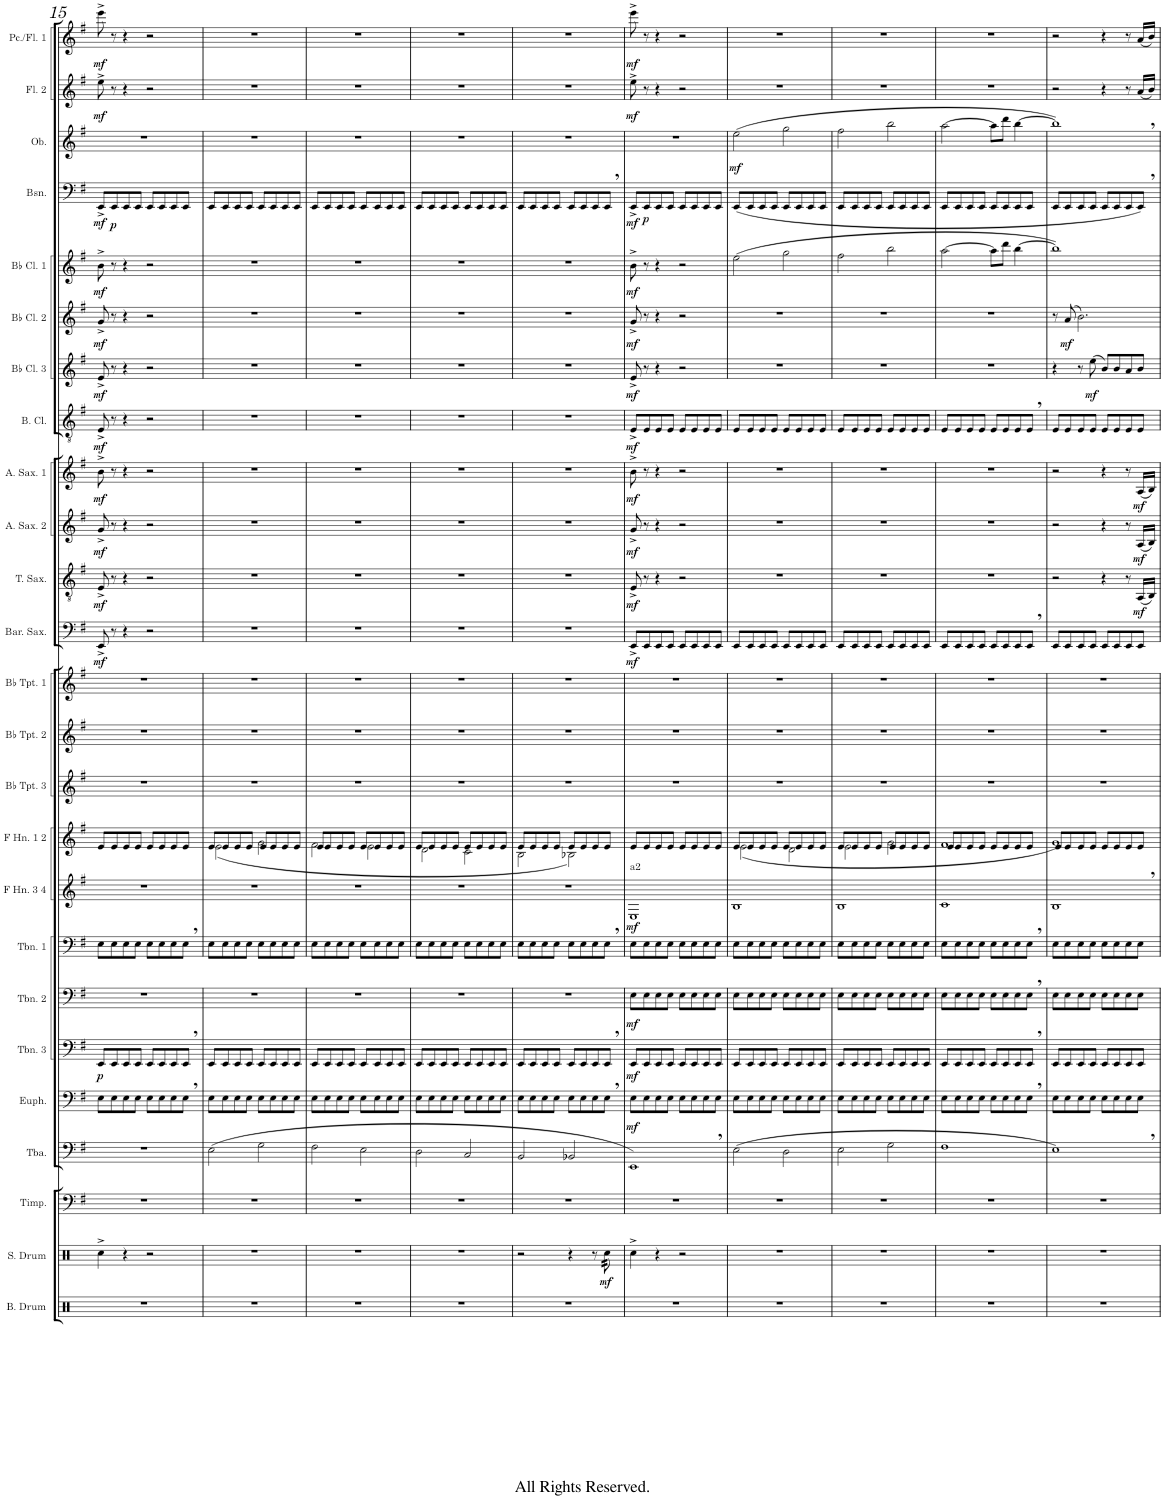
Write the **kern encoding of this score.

**kern	**kern	**dynam	**kern	**kern	**kern	**dynam	**kern	**dynam	**kern	**dynam	**kern	**kern	**dynam	**kern	**kern	**kern	**kern	**kern	**dynam	**kern	**dynam	**kern	**dynam	**kern	**dynam	**kern	**dynam	**kern	**dynam	**kern	**dynam	**kern	**dynam	**kern	**dynam	**kern	**dynam	**kern	**dynam	**kern	**dynam
*part25	*part24	*part24	*part23	*part22	*part21	*part21	*part20	*part20	*part19	*part19	*part18	*part17	*part17	*part16	*part15	*part14	*part13	*part12	*part12	*part11	*part11	*part10	*part10	*part9	*part9	*part8	*part8	*part7	*part7	*part6	*part6	*part5	*part5	*part4	*part4	*part3	*part3	*part2	*part2	*part1	*part1
*staff25	*staff24	*staff24	*staff23	*staff22	*staff21	*staff21	*staff20	*staff20	*staff19	*staff19	*staff18	*staff17	*staff17	*staff16	*staff15	*staff14	*staff13	*staff12	*staff12	*staff11	*staff11	*staff10	*staff10	*staff9	*staff9	*staff8	*staff8	*staff7	*staff7	*staff6	*staff6	*staff5	*staff5	*staff4	*staff4	*staff3	*staff3	*staff2	*staff2	*staff1	*staff1
*I"Concert Bass Drum	*I"Concert Snare Drum	*	*I"Timpani	*I"Tuba	*I"Euphonium	*	*I"Trombone 3	*	*I"Trombone 2	*	*I"Trombone 1	*I"F Horn 3 &amp; 4	*	*I"F Horn 1 &amp; 2	*I"Bb Trumpet 3	*I"Bb Trumpet 2	*I"Bb Trumpet 1	*I"Baritone Saxophone	*	*I"Tenor Saxophone	*	*I"Alto Saxophone 2	*	*I"Alto Saxophone 1	*	*I"Bass Clarinet	*	*I"Bb Clarinet 3	*	*I"Bb Clarinet 2	*	*I"Bb Clarinet 1	*	*I"Bassoon	*	*I"Oboe	*	*I"Flute 2	*	*I"Piccolo/Flute 1	*
*I'B. Drum	*I'S. Drum	*	*I'Timp.	*I'Tba.	*I'Euph.	*	*I'Tbn. 3	*	*I'Tbn. 2	*	*I'Tbn. 1	*I'F Hn. 3 4	*	*I'F Hn. 1 2	*I'Bb Tpt. 3	*I'Bb Tpt. 2	*I'Bb Tpt. 1	*I'Bar. Sax.	*	*I'T. Sax.	*	*I'A. Sax. 2	*	*I'A. Sax. 1	*	*I'B. Cl.	*	*I'Bb Cl. 3	*	*I'Bb Cl. 2	*	*I'Bb Cl. 1	*	*I'Bsn.	*	*I'Ob.	*	*I'Fl. 2	*	*I'Pc./Fl. 1	*
!!LO:PB:g=z
*clefX	*clefX	*	*clefF4	*clefF4	*clefF4	*	*clefF4	*	*clefF4	*	*clefF4	*clefG2	*	*clefG2	*clefG2	*clefG2	*clefG2	*clefF4	*	*clefGv2	*	*clefG2	*	*clefG2	*	*clefGv2	*	*clefG2	*	*clefG2	*	*clefG2	*	*clefF4	*	*clefG2	*	*clefG2	*	*clefG2	*
*	*	*	*	*	*	*	*	*	*	*	*	*ITrd4c7	*	*ITrd4c7	*ITrd1c2	*ITrd1c2	*ITrd1c2	*ITrd12c21	*	*ITrd8c14	*	*ITrd5c9	*	*ITrd5c9	*	*ITrd8c14	*	*ITrd1c2	*	*ITrd1c2	*	*ITrd1c2	*	*	*	*	*	*	*	*	*
*k[]	*k[]	*	*k[f#]	*k[f#]	*k[f#]	*	*k[f#]	*	*k[f#]	*	*k[f#]	*k[f#]	*	*k[f#]	*k[f#]	*k[f#]	*k[f#]	*k[f#]	*	*k[f#]	*	*k[f#]	*	*k[f#]	*	*k[f#]	*	*k[f#]	*	*k[f#]	*	*k[f#]	*	*k[f#]	*	*k[f#]	*	*k[f#]	*	*k[f#]	*
*M4/4	*M4/4	*	*M4/4	*M4/4	*M4/4	*	*M4/4	*	*M4/4	*	*M4/4	*M4/4	*	*M4/4	*M4/4	*M4/4	*M4/4	*M4/4	*	*M4/4	*	*M4/4	*	*M4/4	*	*M4/4	*	*M4/4	*	*M4/4	*	*M4/4	*	*M4/4	*	*M4/4	*	*M4/4	*	*M4/4	*
=15	=15	=15	=15	=15	=15	=15	=15	=15	=15	=15	=15	=15	=15	=15	=15	=15	=15	=15	=15	=15	=15	=15	=15	=15	=15	=15	=15	=15	=15	=15	=15	=15	=15	=15	=15	=15	=15	=15	=15	=15	=15
!	!	!	!	!	!	!	!	!LO:DY:b	!	!	!	!	!	!	!	!	!	!	!LO:DY:b	!	!LO:DY:b	!	!LO:DY:b	!	!LO:DY:b	!	!LO:DY:b	!	!LO:DY:b	!	!LO:DY:b	!	!LO:DY:b	!	!LO:DY:b	!	!	!	!LO:DY:b	!	!LO:DY:b
1r	4Rcc^\	.	1r	1r	8E\L	.	8EE/L	p	1r	.	8E\L	1r	.	8e/L	1r	1r	1r	8EE^/	mf	8E^/	mf	8g^/	mf	8b^\	mf	8E^/	mf	8e^/	mf	8g^/	mf	8b^\	mf	8EE^/L	mf	1r	.	8ee^\	mf	8eee^\	mf
!	!	!	!	!	!	!	!	!	!	!	!	!	!	!	!	!	!	!	!	!	!	!	!	!	!	!	!	!	!	!	!	!	!	!	!LO:DY:b	!	!	!	!	!	!
.	.	.	.	.	8E\	.	8EE/	.	.	.	8E\	.	.	8e/	.	.	.	8r	.	8r	.	8r	.	8r	.	8r	.	8r	.	8r	.	8r	.	8EE/	p	.	.	8r	.	8r	.
.	4r	.	.	.	8E\	.	8EE/	.	.	.	8E\	.	.	8e/	.	.	.	4r	.	4r	.	4r	.	4r	.	4r	.	4r	.	4r	.	4r	.	8EE/	.	.	.	4r	.	4r	.
.	.	.	.	.	8E\J	.	8EE/J	.	.	.	8E\J	.	.	8e/J	.	.	.	.	.	.	.	.	.	.	.	.	.	.	.	.	.	.	.	8EE/J	.	.	.	.	.	.	.
.	2r	.	.	.	8E\L	.	8EE/L	.	.	.	8E\L	.	.	8e/L	.	.	.	2r	.	2r	.	2r	.	2r	.	2r	.	2r	.	2r	.	2r	.	8EE/L	.	.	.	2r	.	2r	.
.	.	.	.	.	8E\	.	8EE/	.	.	.	8E\	.	.	8e/	.	.	.	.	.	.	.	.	.	.	.	.	.	.	.	.	.	.	.	8EE/	.	.	.	.	.	.	.
.	.	.	.	.	8E\	.	8EE/	.	.	.	8E\	.	.	8e/	.	.	.	.	.	.	.	.	.	.	.	.	.	.	.	.	.	.	.	8EE/	.	.	.	.	.	.	.
.	.	.	.	.	8E,\J	.	8EE,/J	.	.	.	8E,\J	.	.	8e/J	.	.	.	.	.	.	.	.	.	.	.	.	.	.	.	.	.	.	.	8EE/J	.	.	.	.	.	.	.
=16	=16	=16	=16	=16	=16	=16	=16	=16	=16	=16	=16	=16	=16	=16	=16	=16	=16	=16	=16	=16	=16	=16	=16	=16	=16	=16	=16	=16	=16	=16	=16	=16	=16	=16	=16	=16	=16	=16	=16	=16	=16
*	*	*	*	*	*	*	*	*	*	*	*	*	*	*^	*	*	*	*	*	*	*	*	*	*	*	*	*	*	*	*	*	*	*	*	*	*	*	*	*	*	*
1r	1r	.	1r	(2E\	8E\L	.	8EE/L	.	1r	.	8E\L	1r	.	8e/L	(2e\	1r	1r	1r	1r	.	1r	.	1r	.	1r	.	1r	.	1r	.	1r	.	1r	.	8EE/L	.	1r	.	1r	.	1r	.
.	.	.	.	.	8E\	.	8EE/	.	.	.	8E\	.	.	8e/	.	.	.	.	.	.	.	.	.	.	.	.	.	.	.	.	.	.	.	.	8EE/	.	.	.	.	.	.	.
.	.	.	.	.	8E\	.	8EE/	.	.	.	8E\	.	.	8e/	.	.	.	.	.	.	.	.	.	.	.	.	.	.	.	.	.	.	.	.	8EE/	.	.	.	.	.	.	.
.	.	.	.	.	8E\J	.	8EE/J	.	.	.	8E\J	.	.	8e/J	.	.	.	.	.	.	.	.	.	.	.	.	.	.	.	.	.	.	.	.	8EE/J	.	.	.	.	.	.	.
.	.	.	.	2G\	8E\L	.	8EE/L	.	.	.	8E\L	.	.	8e/L	2g\	.	.	.	.	.	.	.	.	.	.	.	.	.	.	.	.	.	.	.	8EE/L	.	.	.	.	.	.	.
.	.	.	.	.	8E\	.	8EE/	.	.	.	8E\	.	.	8e/	.	.	.	.	.	.	.	.	.	.	.	.	.	.	.	.	.	.	.	.	8EE/	.	.	.	.	.	.	.
.	.	.	.	.	8E\	.	8EE/	.	.	.	8E\	.	.	8e/	.	.	.	.	.	.	.	.	.	.	.	.	.	.	.	.	.	.	.	.	8EE/	.	.	.	.	.	.	.
.	.	.	.	.	8E\J	.	8EE/J	.	.	.	8E\J	.	.	8e/J	.	.	.	.	.	.	.	.	.	.	.	.	.	.	.	.	.	.	.	.	8EE/J	.	.	.	.	.	.	.
=17	=17	=17	=17	=17	=17	=17	=17	=17	=17	=17	=17	=17	=17	=17	=17	=17	=17	=17	=17	=17	=17	=17	=17	=17	=17	=17	=17	=17	=17	=17	=17	=17	=17	=17	=17	=17	=17	=17	=17	=17	=17	=17
1r	1r	.	1r	2F#\	8E\L	.	8EE/L	.	1r	.	8E\L	1r	.	8e/L	2f#\	1r	1r	1r	1r	.	1r	.	1r	.	1r	.	1r	.	1r	.	1r	.	1r	.	8EE/L	.	1r	.	1r	.	1r	.
.	.	.	.	.	8E\	.	8EE/	.	.	.	8E\	.	.	8e/	.	.	.	.	.	.	.	.	.	.	.	.	.	.	.	.	.	.	.	.	8EE/	.	.	.	.	.	.	.
.	.	.	.	.	8E\	.	8EE/	.	.	.	8E\	.	.	8e/	.	.	.	.	.	.	.	.	.	.	.	.	.	.	.	.	.	.	.	.	8EE/	.	.	.	.	.	.	.
.	.	.	.	.	8E\J	.	8EE/J	.	.	.	8E\J	.	.	8e/J	.	.	.	.	.	.	.	.	.	.	.	.	.	.	.	.	.	.	.	.	8EE/J	.	.	.	.	.	.	.
.	.	.	.	2E\	8E\L	.	8EE/L	.	.	.	8E\L	.	.	8e/L	2e\	.	.	.	.	.	.	.	.	.	.	.	.	.	.	.	.	.	.	.	8EE/L	.	.	.	.	.	.	.
.	.	.	.	.	8E\	.	8EE/	.	.	.	8E\	.	.	8e/	.	.	.	.	.	.	.	.	.	.	.	.	.	.	.	.	.	.	.	.	8EE/	.	.	.	.	.	.	.
.	.	.	.	.	8E\	.	8EE/	.	.	.	8E\	.	.	8e/	.	.	.	.	.	.	.	.	.	.	.	.	.	.	.	.	.	.	.	.	8EE/	.	.	.	.	.	.	.
.	.	.	.	.	8E\J	.	8EE/J	.	.	.	8E\J	.	.	8e/J	.	.	.	.	.	.	.	.	.	.	.	.	.	.	.	.	.	.	.	.	8EE/J	.	.	.	.	.	.	.
=18	=18	=18	=18	=18	=18	=18	=18	=18	=18	=18	=18	=18	=18	=18	=18	=18	=18	=18	=18	=18	=18	=18	=18	=18	=18	=18	=18	=18	=18	=18	=18	=18	=18	=18	=18	=18	=18	=18	=18	=18	=18	=18
1r	1r	.	1r	2D\	8E\L	.	8EE/L	.	1r	.	8E\L	1r	.	8e/L	2d\	1r	1r	1r	1r	.	1r	.	1r	.	1r	.	1r	.	1r	.	1r	.	1r	.	8EE/L	.	1r	.	1r	.	1r	.
.	.	.	.	.	8E\	.	8EE/	.	.	.	8E\	.	.	8e/	.	.	.	.	.	.	.	.	.	.	.	.	.	.	.	.	.	.	.	.	8EE/	.	.	.	.	.	.	.
.	.	.	.	.	8E\	.	8EE/	.	.	.	8E\	.	.	8e/	.	.	.	.	.	.	.	.	.	.	.	.	.	.	.	.	.	.	.	.	8EE/	.	.	.	.	.	.	.
.	.	.	.	.	8E\J	.	8EE/J	.	.	.	8E\J	.	.	8e/J	.	.	.	.	.	.	.	.	.	.	.	.	.	.	.	.	.	.	.	.	8EE/J	.	.	.	.	.	.	.
.	.	.	.	2C/	8E\L	.	8EE/L	.	.	.	8E\L	.	.	8e/L	2c\	.	.	.	.	.	.	.	.	.	.	.	.	.	.	.	.	.	.	.	8EE/L	.	.	.	.	.	.	.
.	.	.	.	.	8E\	.	8EE/	.	.	.	8E\	.	.	8e/	.	.	.	.	.	.	.	.	.	.	.	.	.	.	.	.	.	.	.	.	8EE/	.	.	.	.	.	.	.
.	.	.	.	.	8E\	.	8EE/	.	.	.	8E\	.	.	8e/	.	.	.	.	.	.	.	.	.	.	.	.	.	.	.	.	.	.	.	.	8EE/	.	.	.	.	.	.	.
.	.	.	.	.	8E\J	.	8EE/J	.	.	.	8E\J	.	.	8e/J	.	.	.	.	.	.	.	.	.	.	.	.	.	.	.	.	.	.	.	.	8EE/J	.	.	.	.	.	.	.
=19	=19	=19	=19	=19	=19	=19	=19	=19	=19	=19	=19	=19	=19	=19	=19	=19	=19	=19	=19	=19	=19	=19	=19	=19	=19	=19	=19	=19	=19	=19	=19	=19	=19	=19	=19	=19	=19	=19	=19	=19	=19	=19
1r	2r	.	1r	2BB/	8E\L	.	8EE/L	.	1r	.	8E\L	1r	.	8e/L	2B\	1r	1r	1r	1r	.	1r	.	1r	.	1r	.	1r	.	1r	.	1r	.	1r	.	8EE/L	.	1r	.	1r	.	1r	.
.	.	.	.	.	8E\	.	8EE/	.	.	.	8E\	.	.	8e/	.	.	.	.	.	.	.	.	.	.	.	.	.	.	.	.	.	.	.	.	8EE/	.	.	.	.	.	.	.
.	.	.	.	.	8E\	.	8EE/	.	.	.	8E\	.	.	8e/	.	.	.	.	.	.	.	.	.	.	.	.	.	.	.	.	.	.	.	.	8EE/	.	.	.	.	.	.	.
.	.	.	.	.	8E\J	.	8EE/J	.	.	.	8E\J	.	.	8e/J	.	.	.	.	.	.	.	.	.	.	.	.	.	.	.	.	.	.	.	.	8EE/J	.	.	.	.	.	.	.
.	4r	.	.	2BB-X/	8E\L	.	8EE/L	.	.	.	8E\L	.	.	8e/L	2B-X\)	.	.	.	.	.	.	.	.	.	.	.	.	.	.	.	.	.	.	.	8EE/L	.	.	.	.	.	.	.
.	.	.	.	.	8E\	.	8EE/	.	.	.	8E\	.	.	8e/	.	.	.	.	.	.	.	.	.	.	.	.	.	.	.	.	.	.	.	.	8EE/	.	.	.	.	.	.	.
.	8r	.	.	.	8E\	.	8EE/	.	.	.	8E\	.	.	8e/	.	.	.	.	.	.	.	.	.	.	.	.	.	.	.	.	.	.	.	.	8EE/	.	.	.	.	.	.	.
!	!	!LO:DY:b	!	!	!	!	!	!	!	!	!	!	!	!	!	!	!	!	!	!	!	!	!	!	!	!	!	!	!	!	!	!	!	!	!	!	!	!	!	!	!	!
*	*tremolo	*	*	*	*	*	*	*	*	*	*	*	*	*	*	*	*	*	*	*	*	*	*	*	*	*	*	*	*	*	*	*	*	*	*	*	*	*	*	*	*	*
.	32Rcc\	mf	.	.	8E,\J	.	8EE,/J	.	.	.	8E,\J	.	.	8e/J	.	.	.	.	.	.	.	.	.	.	.	.	.	.	.	.	.	.	.	.	8EE,/J	.	.	.	.	.	.	.
.	32Rcc\	.	.	.	.	.	.	.	.	.	.	.	.	.	.	.	.	.	.	.	.	.	.	.	.	.	.	.	.	.	.	.	.	.	.	.	.	.	.	.	.	.
.	32Rcc\	.	.	.	.	.	.	.	.	.	.	.	.	.	.	.	.	.	.	.	.	.	.	.	.	.	.	.	.	.	.	.	.	.	.	.	.	.	.	.	.	.
.	32Rcc\	.	.	.	.	.	.	.	.	.	.	.	.	.	.	.	.	.	.	.	.	.	.	.	.	.	.	.	.	.	.	.	.	.	.	.	.	.	.	.	.	.
*	*Xtremolo	*	*	*	*	*	*	*	*	*	*	*	*	*	*	*	*	*	*	*	*	*	*	*	*	*	*	*	*	*	*	*	*	*	*	*	*	*	*	*	*	*
*	*	*	*	*	*	*	*	*	*	*	*	*	*	*v	*v	*	*	*	*	*	*	*	*	*	*	*	*	*	*	*	*	*	*	*	*	*	*	*	*	*	*	*
=20	=20	=20	=20	=20	=20	=20	=20	=20	=20	=20	=20	=20	=20	=20	=20	=20	=20	=20	=20	=20	=20	=20	=20	=20	=20	=20	=20	=20	=20	=20	=20	=20	=20	=20	=20	=20	=20	=20	=20	=20	=20
!	!	!	!	!	!	!	!	!	!	!	!	!LO:TX:a:t=a2	!	!	!	!	!	!	!	!	!	!	!	!	!	!	!	!	!	!	!	!	!	!	!	!	!	!	!	!	!
!	!	!	!	!	!	!LO:DY:b	!	!LO:DY:b	!	!LO:DY:b	!	!	!LO:DY:b	!	!	!	!	!	!LO:DY:b	!	!LO:DY:b	!	!LO:DY:b	!	!LO:DY:b	!	!LO:DY:b	!	!LO:DY:b	!	!LO:DY:b	!	!LO:DY:b	!	!LO:DY:b	!	!	!	!LO:DY:b	!	!LO:DY:b
1r	4Rcc^\	.	1r	1EE,)	8E\L	mf	8EE/L	mf	8E\L	mf	8E\L	1E	mf	8e/L	1r	1r	1r	8EE^/L	mf	8E^/	mf	8g^/	mf	8b^\	mf	8E^/L	mf	8e^/	mf	8g^/	mf	8b^\	mf	8EE^/L	mf	1r	.	8ee^\	mf	8eee^\	mf
!	!	!	!	!	!	!	!	!	!	!	!	!	!	!	!	!	!	!	!	!	!	!	!	!	!	!	!	!	!	!	!	!	!	!	!LO:DY:b	!	!	!	!	!	!
.	.	.	.	.	8E\	.	8EE/	.	8E\	.	8E\	.	.	8e/	.	.	.	8EE/	.	8r	.	8r	.	8r	.	8E/	.	8r	.	8r	.	8r	.	8EE/	p	.	.	8r	.	8r	.
.	4r	.	.	.	8E\	.	8EE/	.	8E\	.	8E\	.	.	8e/	.	.	.	8EE/	.	4r	.	4r	.	4r	.	8E/	.	4r	.	4r	.	4r	.	8EE/	.	.	.	4r	.	4r	.
.	.	.	.	.	8E\J	.	8EE/J	.	8E\J	.	8E\J	.	.	8e/J	.	.	.	8EE/J	.	.	.	.	.	.	.	8E/J	.	.	.	.	.	.	.	8EE/J	.	.	.	.	.	.	.
.	2r	.	.	.	8E\L	.	8EE/L	.	8E\L	.	8E\L	.	.	8e/L	.	.	.	8EE/L	.	2r	.	2r	.	2r	.	8E/L	.	2r	.	2r	.	2r	.	8EE/L	.	.	.	2r	.	2r	.
.	.	.	.	.	8E\	.	8EE/	.	8E\	.	8E\	.	.	8e/	.	.	.	8EE/	.	.	.	.	.	.	.	8E/	.	.	.	.	.	.	.	8EE/	.	.	.	.	.	.	.
.	.	.	.	.	8E\	.	8EE/	.	8E\	.	8E\	.	.	8e/	.	.	.	8EE/	.	.	.	.	.	.	.	8E/	.	.	.	.	.	.	.	8EE/	.	.	.	.	.	.	.
.	.	.	.	.	8E\J	.	8EE/J	.	8E\J	.	8E\J	.	.	8e/J	.	.	.	8EE/J	.	.	.	.	.	.	.	8E/J	.	.	.	.	.	.	.	8EE/J	.	.	.	.	.	.	.
=21	=21	=21	=21	=21	=21	=21	=21	=21	=21	=21	=21	=21	=21	=21	=21	=21	=21	=21	=21	=21	=21	=21	=21	=21	=21	=21	=21	=21	=21	=21	=21	=21	=21	=21	=21	=21	=21	=21	=21	=21	=21
*	*	*	*	*	*	*	*	*	*	*	*	*	*	*^	*	*	*	*	*	*	*	*	*	*	*	*	*	*	*	*	*	*	*	*	*	*	*	*	*	*	*
!	!	!	!	!	!	!	!	!	!	!	!	!	!	!	!	!	!	!	!	!	!	!	!	!	!	!	!	!	!	!	!	!	!	!	!	!	!	!LO:DY:b	!	!	!	!
1r	1r	.	1r	(2E\	8E\L	.	8EE/L	.	8E\L	.	8E\L	1B	.	8e/L	(2e\	1r	1r	1r	8EE/L	.	1r	.	1r	.	1r	.	8E/L	.	1r	.	1r	.	(2ee\	.	(8EE/L	.	(2ee\	mf	1r	.	1r	.
.	.	.	.	.	8E\	.	8EE/	.	8E\	.	8E\	.	.	8e/	.	.	.	.	8EE/	.	.	.	.	.	.	.	8E/	.	.	.	.	.	.	.	8EE/	.	.	.	.	.	.	.
.	.	.	.	.	8E\	.	8EE/	.	8E\	.	8E\	.	.	8e/	.	.	.	.	8EE/	.	.	.	.	.	.	.	8E/	.	.	.	.	.	.	.	8EE/	.	.	.	.	.	.	.
.	.	.	.	.	8E\J	.	8EE/J	.	8E\J	.	8E\J	.	.	8e/J	.	.	.	.	8EE/J	.	.	.	.	.	.	.	8E/J	.	.	.	.	.	.	.	8EE/J	.	.	.	.	.	.	.
.	.	.	.	2D\	8E\L	.	8EE/L	.	8E\L	.	8E\L	.	.	8e/L	2d\	.	.	.	8EE/L	.	.	.	.	.	.	.	8E/L	.	.	.	.	.	2gg\	.	8EE/L	.	2gg\	.	.	.	.	.
.	.	.	.	.	8E\	.	8EE/	.	8E\	.	8E\	.	.	8e/	.	.	.	.	8EE/	.	.	.	.	.	.	.	8E/	.	.	.	.	.	.	.	8EE/	.	.	.	.	.	.	.
.	.	.	.	.	8E\	.	8EE/	.	8E\	.	8E\	.	.	8e/	.	.	.	.	8EE/	.	.	.	.	.	.	.	8E/	.	.	.	.	.	.	.	8EE/	.	.	.	.	.	.	.
.	.	.	.	.	8E\J	.	8EE/J	.	8E\J	.	8E\J	.	.	8e/J	.	.	.	.	8EE/J	.	.	.	.	.	.	.	8E/J	.	.	.	.	.	.	.	8EE/J	.	.	.	.	.	.	.
=22	=22	=22	=22	=22	=22	=22	=22	=22	=22	=22	=22	=22	=22	=22	=22	=22	=22	=22	=22	=22	=22	=22	=22	=22	=22	=22	=22	=22	=22	=22	=22	=22	=22	=22	=22	=22	=22	=22	=22	=22	=22	=22
1r	1r	.	1r	2E\	8E\L	.	8EE/L	.	8E\L	.	8E\L	1B	.	8e/L	2e\	1r	1r	1r	8EE/L	.	1r	.	1r	.	1r	.	8E/L	.	1r	.	1r	.	2ff#\	.	8EE/L	.	2ff#\	.	1r	.	1r	.
.	.	.	.	.	8E\	.	8EE/	.	8E\	.	8E\	.	.	8e/	.	.	.	.	8EE/	.	.	.	.	.	.	.	8E/	.	.	.	.	.	.	.	8EE/	.	.	.	.	.	.	.
.	.	.	.	.	8E\	.	8EE/	.	8E\	.	8E\	.	.	8e/	.	.	.	.	8EE/	.	.	.	.	.	.	.	8E/	.	.	.	.	.	.	.	8EE/	.	.	.	.	.	.	.
.	.	.	.	.	8E\J	.	8EE/J	.	8E\J	.	8E\J	.	.	8e/J	.	.	.	.	8EE/J	.	.	.	.	.	.	.	8E/J	.	.	.	.	.	.	.	8EE/J	.	.	.	.	.	.	.
.	.	.	.	2G\	8E\L	.	8EE/L	.	8E\L	.	8E\L	.	.	8e/L	2g\	.	.	.	8EE/L	.	.	.	.	.	.	.	8E/L	.	.	.	.	.	2bb\	.	8EE/L	.	2bb\	.	.	.	.	.
.	.	.	.	.	8E\	.	8EE/	.	8E\	.	8E\	.	.	8e/	.	.	.	.	8EE/	.	.	.	.	.	.	.	8E/	.	.	.	.	.	.	.	8EE/	.	.	.	.	.	.	.
.	.	.	.	.	8E\	.	8EE/	.	8E\	.	8E\	.	.	8e/	.	.	.	.	8EE/	.	.	.	.	.	.	.	8E/	.	.	.	.	.	.	.	8EE/	.	.	.	.	.	.	.
.	.	.	.	.	8E\J	.	8EE/J	.	8E\J	.	8E\J	.	.	8e/J	.	.	.	.	8EE/J	.	.	.	.	.	.	.	8E/J	.	.	.	.	.	.	.	8EE/J	.	.	.	.	.	.	.
=23	=23	=23	=23	=23	=23	=23	=23	=23	=23	=23	=23	=23	=23	=23	=23	=23	=23	=23	=23	=23	=23	=23	=23	=23	=23	=23	=23	=23	=23	=23	=23	=23	=23	=23	=23	=23	=23	=23	=23	=23	=23	=23
1r	1r	.	1r	1F#	8E\L	.	8EE/L	.	8E\L	.	8E\L	1c	.	8e/L	1f#	1r	1r	1r	8EE/L	.	1r	.	1r	.	1r	.	8E/L	.	1r	.	1r	.	[2aa\	.	8EE/L	.	[2aa\	.	1r	.	1r	.
.	.	.	.	.	8E\	.	8EE/	.	8E\	.	8E\	.	.	8e/	.	.	.	.	8EE/	.	.	.	.	.	.	.	8E/	.	.	.	.	.	.	.	8EE/	.	.	.	.	.	.	.
.	.	.	.	.	8E\	.	8EE/	.	8E\	.	8E\	.	.	8e/	.	.	.	.	8EE/	.	.	.	.	.	.	.	8E/	.	.	.	.	.	.	.	8EE/	.	.	.	.	.	.	.
.	.	.	.	.	8E\J	.	8EE/J	.	8E\J	.	8E\J	.	.	8e/J	.	.	.	.	8EE/J	.	.	.	.	.	.	.	8E/J	.	.	.	.	.	.	.	8EE/J	.	.	.	.	.	.	.
.	.	.	.	.	8E\L	.	8EE/L	.	8E\L	.	8E\L	.	.	8e/L	.	.	.	.	8EE/L	.	.	.	.	.	.	.	8E/L	.	.	.	.	.	8aa\L]	.	8EE/L	.	8aa\L]	.	.	.	.	.
.	.	.	.	.	8E\	.	8EE/	.	8E\	.	8E\	.	.	8e/	.	.	.	.	8EE/	.	.	.	.	.	.	.	8E/	.	.	.	.	.	8ddd\J	.	8EE/	.	8ddd\J	.	.	.	.	.
.	.	.	.	.	8E\	.	8EE/	.	8E\	.	8E\	.	.	8e/	.	.	.	.	8EE/	.	.	.	.	.	.	.	8E/	.	.	.	.	.	[4bb\	.	8EE/	.	[4bb\	.	.	.	.	.
.	.	.	.	.	8E,\J	.	8EE,/J	.	8E,\J	.	8E,\J	.	.	8e/J	.	.	.	.	8EE,/J	.	.	.	.	.	.	.	8E,/J	.	.	.	.	.	.	.	8EE/J	.	.	.	.	.	.	.
=24	=24	=24	=24	=24	=24	=24	=24	=24	=24	=24	=24	=24	=24	=24	=24	=24	=24	=24	=24	=24	=24	=24	=24	=24	=24	=24	=24	=24	=24	=24	=24	=24	=24	=24	=24	=24	=24	=24	=24	=24	=24	=24
1r	1r	.	1r	1E,)	8E\L	.	8EE/L	.	8E\L	.	8E\L	1B,	.	8e/L	1g)	1r	1r	1r	8EE/L	.	2r	.	2r	.	2r	.	8E/L	.	4r	.	8r	.	1bb])	.	8EE/L	.	1bb,])	.	2r	.	2r	.
!	!	!	!	!	!	!	!	!	!	!	!	!	!	!	!	!	!	!	!	!	!	!	!	!	!	!	!	!	!	!	!	!LO:DY:b	!	!	!	!	!	!	!	!	!	!
.	.	.	.	.	8E\	.	8EE/	.	8E\	.	8E\	.	.	8e/	.	.	.	.	8EE/	.	.	.	.	.	.	.	8E/	.	.	.	(8a/	mf	.	.	8EE/	.	.	.	.	.	.	.
.	.	.	.	.	8E\	.	8EE/	.	8E\	.	8E\	.	.	8e/	.	.	.	.	8EE/	.	.	.	.	.	.	.	8E/	.	8r	.	2.b\)	.	.	.	8EE/	.	.	.	.	.	.	.
!	!	!	!	!	!	!	!	!	!	!	!	!	!	!	!	!	!	!	!	!	!	!	!	!	!	!	!	!	!	!LO:DY:b	!	!	!	!	!	!	!	!	!	!	!	!
.	.	.	.	.	8E\J	.	8EE/J	.	8E\J	.	8E\J	.	.	8e/J	.	.	.	.	8EE/J	.	.	.	.	.	.	.	8E/J	.	(8ee\	mf	.	.	.	.	8EE/J	.	.	.	.	.	.	.
.	.	.	.	.	8E\L	.	8EE/L	.	8E\L	.	8E\L	.	.	8e/L	.	.	.	.	8EE/L	.	4r	.	4r	.	4r	.	8E/L	.	8b/L)	.	.	.	.	.	8EE/L	.	.	.	4r	.	4r	.
.	.	.	.	.	8E\	.	8EE/	.	8E\	.	8E\	.	.	8e/	.	.	.	.	8EE/	.	.	.	.	.	.	.	8E/	.	8b/	.	.	.	.	.	8EE/	.	.	.	.	.	.	.
.	.	.	.	.	8E\	.	8EE/	.	8E\	.	8E\	.	.	8e/	.	.	.	.	8EE/	.	8r	.	8r	.	8r	.	8E/	.	8a/	.	.	.	.	.	8EE/	.	.	.	8r	.	8r	.
!	!	!	!	!	!	!	!	!	!	!	!	!	!	!	!	!	!	!	!	!	!	!LO:DY:b	!	!LO:DY:b	!	!LO:DY:b	!	!	!	!	!	!	!	!	!	!	!	!	!	!	!	!
.	.	.	.	.	8E\J	.	8EE/J	.	8E\J	.	8E\J	.	.	8e/J	.	.	.	.	8EE/J	.	(16AA/LL	mf	(16A/LL	mf	(16A/LL	mf	8E/J	.	8b/J	.	.	.	.	.	8EE,/J)	.	.	.	(16a/LL	.	(16a/LL	.
.	.	.	.	.	.	.	.	.	.	.	.	.	.	.	.	.	.	.	.	.	16BB/JJ)	.	16B/JJ)	.	16B/JJ)	.	.	.	.	.	.	.	.	.	.	.	.	.	16b/JJ)	.	16b/JJ)	.
*	*	*	*	*	*	*	*	*	*	*	*	*	*	*v	*v	*	*	*	*	*	*	*	*	*	*	*	*	*	*	*	*	*	*	*	*	*	*	*	*	*	*	*
=	=	=	=	=	=	=	=	=	=	=	=	=	=	=	=	=	=	=	=	=	=	=	=	=	=	=	=	=	=	=	=	=	=	=	=	=	=	=	=	=	=
*-	*-	*-	*-	*-	*-	*-	*-	*-	*-	*-	*-	*-	*-	*-	*-	*-	*-	*-	*-	*-	*-	*-	*-	*-	*-	*-	*-	*-	*-	*-	*-	*-	*-	*-	*-	*-	*-	*-	*-	*-	*-
